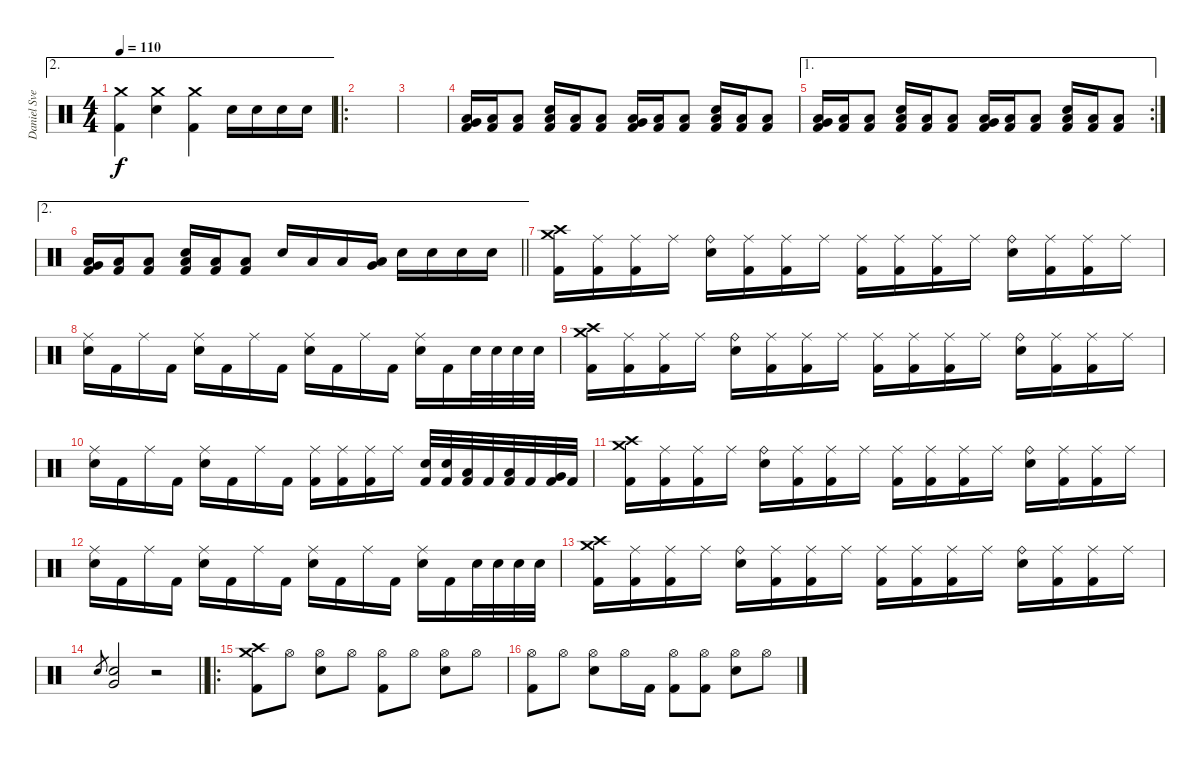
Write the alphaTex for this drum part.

\track ("Daniel Svensson" "Daniel Sve") {instrument percussion}
\staff {score}
\articulation defaults
\ae 2
\ts (4 4)
\tempo 110
\clef neutral
\ks c
("Crash medium (hit)" "Kick (hit) 2").4{dy f} ("Crash medium (hit)" "Electric Snare (hit)").4 ("Crash medium (hit)" "Kick (hit) 2").4 "Electric Snare (hit)".16 "Electric Snare (hit)".16 "Electric Snare (hit)".16 "Electric Snare (hit)".16 |
\ro
|
|
("Very Low Tom (hit)" "Low Floor Tom (hit)" "Kick (hit) 2").16 ("Low Floor Tom (hit)" "Kick (hit) 2").16 ("Low Floor Tom (hit)" "Kick (hit) 2").8 ("Electric Snare (hit)" "Low Floor Tom (hit)" "Kick (hit) 2").16 ("Low Floor Tom (hit)" "Kick (hit) 2").16 ("Low Floor Tom (hit)" "Kick (hit) 2").8 ("Very Low Tom (hit)" "Low Floor Tom (hit)" "Kick (hit) 2").16 ("Low Floor Tom (hit)" "Kick (hit) 2").16 ("Low Floor Tom (hit)" "Kick (hit) 2").8 ("Electric Snare (hit)" "Low Floor Tom (hit)" "Kick (hit) 2").16 ("Low Floor Tom (hit)" "Kick (hit) 2").16 ("Low Floor Tom (hit)" "Kick (hit) 2").8 |
\ae 1
\rc 2
("Very Low Tom (hit)" "Low Floor Tom (hit)" "Kick (hit) 2").16 ("Low Floor Tom (hit)" "Kick (hit) 2").16 ("Low Floor Tom (hit)" "Kick (hit) 2").8 ("Electric Snare (hit)" "Low Floor Tom (hit)" "Kick (hit) 2").16 ("Low Floor Tom (hit)" "Kick (hit) 2").16 ("Low Floor Tom (hit)" "Kick (hit) 2").8 ("Very Low Tom (hit)" "Low Floor Tom (hit)" "Kick (hit) 2").16 ("Low Floor Tom (hit)" "Kick (hit) 2").16 ("Low Floor Tom (hit)" "Kick (hit) 2").8 ("Electric Snare (hit)" "Low Floor Tom (hit)" "Kick (hit) 2").16 ("Low Floor Tom (hit)" "Kick (hit) 2").16 ("Low Floor Tom (hit)" "Kick (hit) 2").8 |
\ae 2
\barLineRight lightlight
("Very Low Tom (hit)" "Low Floor Tom (hit)" "Kick (hit) 2").16 ("Low Floor Tom (hit)" "Kick (hit) 2").16 ("Low Floor Tom (hit)" "Kick (hit) 2").8 ("Electric Snare (hit)" "Low Floor Tom (hit)" "Kick (hit) 2").16 ("Low Floor Tom (hit)" "Kick (hit) 2").16 ("Low Floor Tom (hit)" "Kick (hit) 2").8 "Electric Snare (hit)".16 "Low Floor Tom (hit)".16 "Low Floor Tom (hit)".16 ("Very Low Tom (hit)" "Low Floor Tom (hit)").16 "Electric Snare (hit)".16 "Electric Snare (hit)".16 "Electric Snare (hit)".16 "Electric Snare (hit)".16 |
("Crash medium (hit)" "Crash high (hit)" "Kick (hit) 2").16 ("Ride (middle)" "Kick (hit) 2").16 ("Ride (middle)" "Kick (hit) 2").16 "Ride (middle)".16 ("Ride (bell)" "Electric Snare (hit)").16 ("Ride (middle)" "Kick (hit) 2").16 ("Ride (middle)" "Kick (hit) 2").16 "Ride (middle)".16 ("Ride (middle)" "Kick (hit) 2").16 ("Ride (middle)" "Kick (hit) 2").16 ("Ride (middle)" "Kick (hit) 2").16 "Ride (middle)".16 ("Ride (bell)" "Electric Snare (hit)").16 ("Ride (middle)" "Kick (hit) 2").16 ("Ride (middle)" "Kick (hit) 2").16 "Ride (middle)".16 |
("Ride (middle)" "Electric Snare (hit)").16 "Kick (hit) 2".16 "Ride (middle)".16 "Kick (hit) 2".16 ("Ride (middle)" "Electric Snare (hit)").16 "Kick (hit) 2".16 "Ride (middle)".16 "Kick (hit) 2".16 ("Ride (middle)" "Electric Snare (hit)").16 "Kick (hit) 2".16 "Ride (middle)".16 "Kick (hit) 2".16 ("Ride (middle)" "Electric Snare (hit)").16 "Kick (hit) 2".16 "Electric Snare (hit)".32 "Electric Snare (hit)".32 "Electric Snare (hit)".32 "Electric Snare (hit)".32 |
("Crash medium (hit)" "Crash high (hit)" "Kick (hit) 2").16 ("Ride (middle)" "Kick (hit) 2").16 ("Ride (middle)" "Kick (hit) 2").16 "Ride (middle)".16 ("Ride (bell)" "Electric Snare (hit)").16 ("Ride (middle)" "Kick (hit) 2").16 ("Ride (middle)" "Kick (hit) 2").16 "Ride (middle)".16 ("Ride (middle)" "Kick (hit) 2").16 ("Ride (middle)" "Kick (hit) 2").16 ("Ride (middle)" "Kick (hit) 2").16 "Ride (middle)".16 ("Ride (bell)" "Electric Snare (hit)").16 ("Ride (middle)" "Kick (hit) 2").16 ("Ride (middle)" "Kick (hit) 2").16 "Ride (middle)".16 |
("Ride (middle)" "Electric Snare (hit)").16 "Kick (hit) 2".16 "Ride (middle)".16 "Kick (hit) 2".16 ("Ride (middle)" "Electric Snare (hit)").16 "Kick (hit) 2".16 "Ride (middle)".16 "Kick (hit) 2".16 ("Ride (middle)" "Kick (hit) 2").16 ("Ride (middle)" "Kick (hit) 2").16 ("Ride (middle)" "Kick (hit) 2").16 "Ride (middle)".16 ("Electric Snare (hit)" "Kick (hit) 2").32 ("Electric Snare (hit)" "Kick (hit) 2").32 ("Low Tom (hit)" "Kick (hit) 2").32 "Kick (hit) 2".32 ("Low Tom (hit)" "Kick (hit) 2").32 "Kick (hit) 2".32 ("Very Low Tom (hit)" "Kick (hit) 2").32 "Kick (hit) 2".32 |
("Crash medium (hit)" "Crash high (hit)" "Kick (hit) 2").16 ("Ride (middle)" "Kick (hit) 2").16 ("Ride (middle)" "Kick (hit) 2").16 "Ride (middle)".16 ("Ride (bell)" "Electric Snare (hit)").16 ("Ride (middle)" "Kick (hit) 2").16 ("Ride (middle)" "Kick (hit) 2").16 "Ride (middle)".16 ("Ride (middle)" "Kick (hit) 2").16 ("Ride (middle)" "Kick (hit) 2").16 ("Ride (middle)" "Kick (hit) 2").16 "Ride (middle)".16 ("Ride (bell)" "Electric Snare (hit)").16 ("Ride (middle)" "Kick (hit) 2").16 ("Ride (middle)" "Kick (hit) 2").16 "Ride (middle)".16 |
("Ride (middle)" "Electric Snare (hit)").16 "Kick (hit) 2".16 "Ride (middle)".16 "Kick (hit) 2".16 ("Ride (middle)" "Electric Snare (hit)").16 "Kick (hit) 2".16 "Ride (middle)".16 "Kick (hit) 2".16 ("Ride (middle)" "Electric Snare (hit)").16 "Kick (hit) 2".16 "Ride (middle)".16 "Kick (hit) 2".16 ("Ride (middle)" "Electric Snare (hit)").16 "Kick (hit) 2".16 "Electric Snare (hit)".32 "Electric Snare (hit)".32 "Electric Snare (hit)".32 "Electric Snare (hit)".32 |
("Crash medium (hit)" "Crash high (hit)" "Kick (hit) 2").16 ("Ride (middle)" "Kick (hit) 2").16 ("Ride (middle)" "Kick (hit) 2").16 "Ride (middle)".16 ("Ride (bell)" "Electric Snare (hit)").16 ("Ride (middle)" "Kick (hit) 2").16 ("Ride (middle)" "Kick (hit) 2").16 "Ride (middle)".16 ("Ride (middle)" "Kick (hit) 2").16 ("Ride (middle)" "Kick (hit) 2").16 ("Ride (middle)" "Kick (hit) 2").16 "Ride (middle)".16 ("Ride (bell)" "Electric Snare (hit)").16 ("Ride (middle)" "Kick (hit) 2").16 ("Ride (middle)" "Kick (hit) 2").16 "Ride (middle)".16 |
\barLineRight lightlight "Electric Snare (hit)".8{gr}
("Very Low Tom (hit)" "Electric Snare (hit)").2 r.2 |
\ro
("Crash medium (hit)" "Crash high (hit)" "Kick (hit) 2").8 "Hi-Hat (open)".8 ("Hi-Hat (open)" "Electric Snare (hit)").8 "Hi-Hat (open)".8 ("Hi-Hat (open)" "Kick (hit) 2").8 "Hi-Hat (open)".8 ("Hi-Hat (open)" "Electric Snare (hit)").8 "Hi-Hat (open)".8 |
("Hi-Hat (open)" "Kick (hit) 2").8 "Hi-Hat (open)".8 ("Hi-Hat (open)" "Electric Snare (hit)").8 "Hi-Hat (open)".16 "Kick (hit) 2".16 ("Hi-Hat (open)" "Kick (hit) 2").8 ("Hi-Hat (open)" "Kick (hit) 2").8 ("Hi-Hat (open)" "Electric Snare (hit)").8 "Hi-Hat (open)".8
